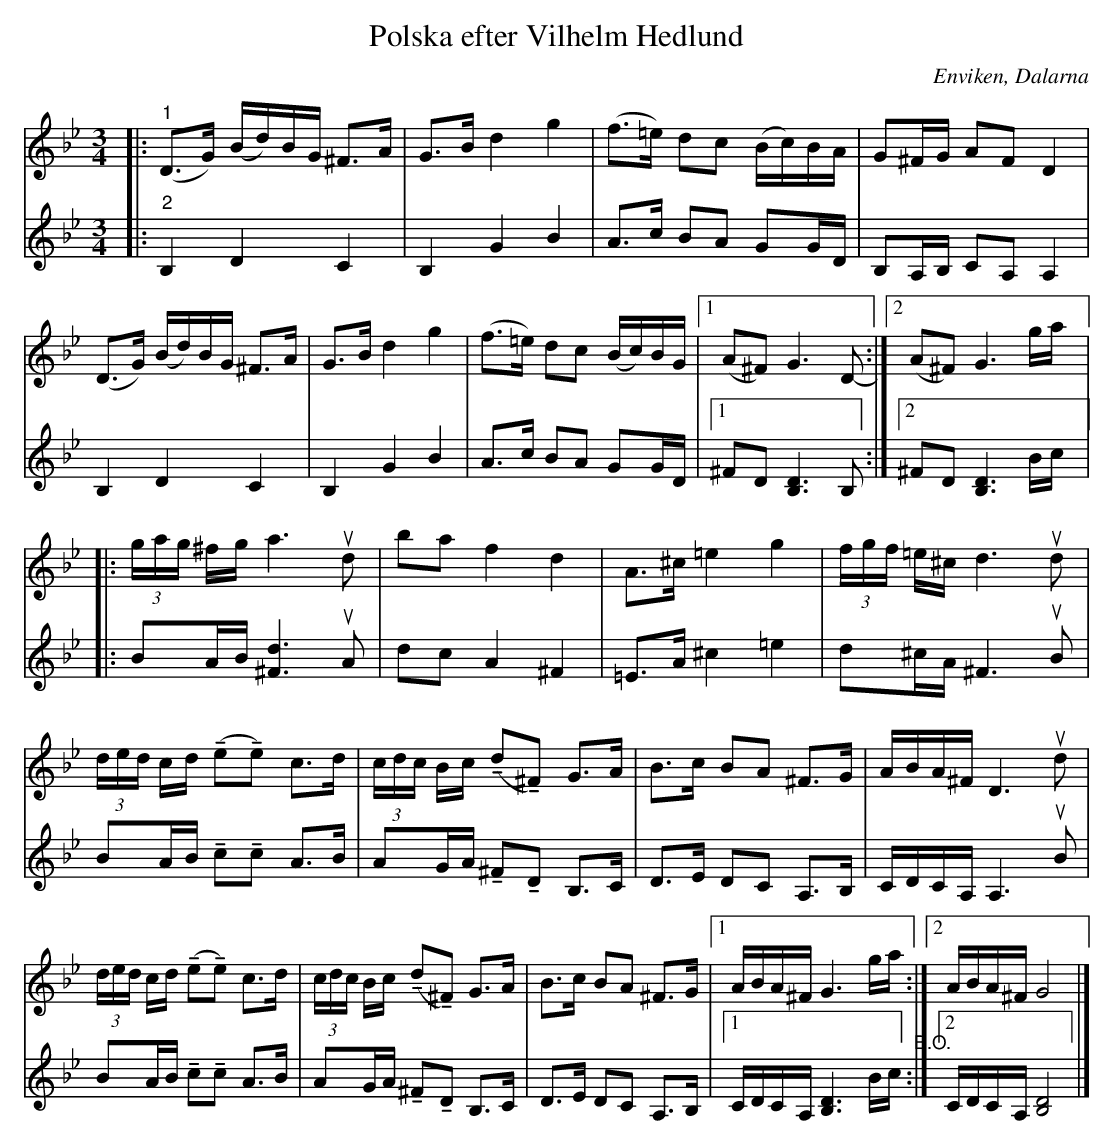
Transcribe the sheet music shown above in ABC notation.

X:1
T:Polska efter Vilhelm Hedlund
O:Enviken, Dalarna
L:1/8
M:3/4
U:t=tenuto
K:Gm
V:1
|:"^1" (D>G) (B/d/)B/G/ ^F>A | G>B d2 g2 | (f>=e) dc (B/c/)B/A/ | G^F/G/ AF D2 |
(D>G) (B/d/)B/G/ ^F>A | G>B d2 g2 | (f>=e) dc (B/c/)B/G/ |1 (A^F) G3 D- :|2 (A^F) G3 g/a/ |:
(3g/a/g/ ^f/g/ a3u d | ba f2 d2 | A>^c =e2 g2 | (3f/g/f/ =e/^c/ d3u d |
(3d/e/d/ c/d/ (tete) c>d | (3c/d/c/ B/c/ (tdt^F) G>A | B>c BA ^F>G | A/B/A/^F/ D3u d |
(3d/e/d/ c/d/ (tete) c>d | (3c/d/c/ B/c/ (tdt^F) G>A | B>c BA ^F>G |1 A/B/A/^F/ G3 g/a/ :|2 A/B/A/^F/ G4 |]
V:2
|:"^2" B,2 D2 C2 | B,2 G2 B2 | A>c BA GG/D/ | B,A,/B,/ CA, A,2 |
B,2 D2 C2 | B,2 G2 B2 | A>c BA GG/D/ |1 ^FD [B,D]3 B, :|2 ^FD [B,D]3 B/c/ |:
BA/B/ [^Fd]3u A | dc A2 ^F2 | =E>A ^c2 =e2 | d^c/A/ ^F3u B |
BA/B/ tctc A>B | AG/A/ t^FtD B,>C | D>E DC A,>B, | C/D/C/A,/ A,3u B |
BA/B/ tctc A>B | AG/A/ t^FtD B,>C | D>E DC A,>B, |1 C/D/C/A,/ [B,D]3 B/c/"^B.O." :|2 C/D/C/A,/ [B,D]4 |]
